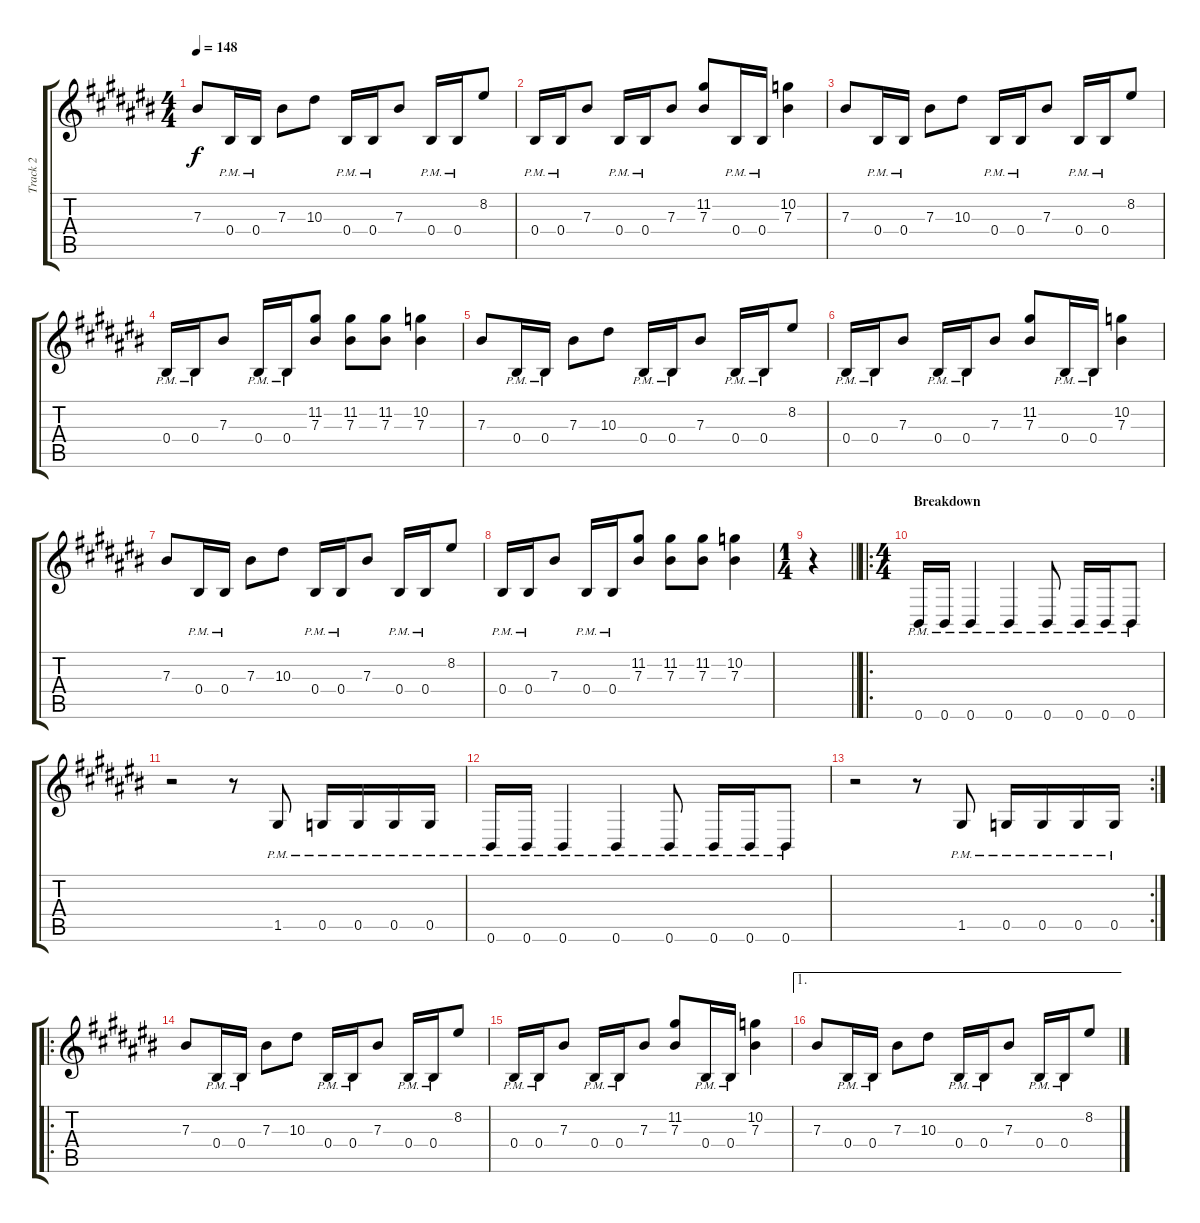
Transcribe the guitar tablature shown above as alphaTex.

\track ("Track 2" "Track 2") {instrument distortionguitar}
\staff {score tabs}
\tuning (D4 A3 F3 C3 G2 C2) {hide}
\ts (4 4)
\tempo 148
\clef g2
\ks c#
7.3.8{dy f} 0.4{pm}.16 0.4{pm}.16 7.3.8 10.3.8 0.4{pm}.16 0.4{pm}.16 7.3.8 0.4{pm}.16 0.4{pm}.16 8.2.8 |
0.4{pm}.16 0.4{pm}.16 7.3.8 0.4{pm}.16 0.4{pm}.16 7.3.8 (11.2 7.3).8 0.4{pm}.16 0.4{pm}.16 (10.2 7.3).4 |
7.3.8 0.4{pm}.16 0.4{pm}.16 7.3.8 10.3.8 0.4{pm}.16 0.4{pm}.16 7.3.8 0.4{pm}.16 0.4{pm}.16 8.2.8 |
0.4{pm}.16 0.4{pm}.16 7.3.8 0.4{pm}.16 0.4{pm}.16 (11.2 7.3).8 (11.2 7.3).8 (11.2 7.3).8 (10.2 7.3).4 |
7.3.8 0.4{pm}.16 0.4{pm}.16 7.3.8 10.3.8 0.4{pm}.16 0.4{pm}.16 7.3.8 0.4{pm}.16 0.4{pm}.16 8.2.8 |
0.4{pm}.16 0.4{pm}.16 7.3.8 0.4{pm}.16 0.4{pm}.16 7.3.8 (11.2 7.3).8 0.4{pm}.16 0.4{pm}.16 (10.2 7.3).4 |
7.3.8 0.4{pm}.16 0.4{pm}.16 7.3.8 10.3.8 0.4{pm}.16 0.4{pm}.16 7.3.8 0.4{pm}.16 0.4{pm}.16 8.2.8 |
0.4{pm}.16 0.4{pm}.16 7.3.8 0.4{pm}.16 0.4{pm}.16 (11.2 7.3).8 (11.2 7.3).8 (11.2 7.3).8 (10.2 7.3).4 |
\ts (1 4)
\barLineRight lightlight
r.4 |
\ro
\ts (4 4)
\section ("" "Breakdown")
0.6{pm}.16 0.6{pm}.16 0.6{pm}.4 0.6{pm}.4 0.6{pm}.8 0.6{pm}.16 0.6{pm}.16 0.6{pm}.8 |
r.2 r.8 1.5{pm}.8 0.5{pm}.16 0.5{pm}.16 0.5{pm}.16 0.5{pm}.16 |
0.6{pm}.16 0.6{pm}.16 0.6{pm}.4 0.6{pm}.4 0.6{pm}.8 0.6{pm}.16 0.6{pm}.16 0.6{pm}.8 |
\rc 2
r.2 r.8 1.5{pm}.8 0.5{pm}.16 0.5{pm}.16 0.5{pm}.16 0.5{pm}.16 |
\ro
7.3.8 0.4{pm}.16 0.4{pm}.16 7.3.8 10.3.8 0.4{pm}.16 0.4{pm}.16 7.3.8 0.4{pm}.16 0.4{pm}.16 8.2.8 |
0.4{pm}.16 0.4{pm}.16 7.3.8 0.4{pm}.16 0.4{pm}.16 7.3.8 (11.2 7.3).8 0.4{pm}.16 0.4{pm}.16 (10.2 7.3).4 |
\ae 1
7.3.8 0.4{pm}.16 0.4{pm}.16 7.3.8 10.3.8 0.4{pm}.16 0.4{pm}.16 7.3.8 0.4{pm}.16 0.4{pm}.16 8.2.8
